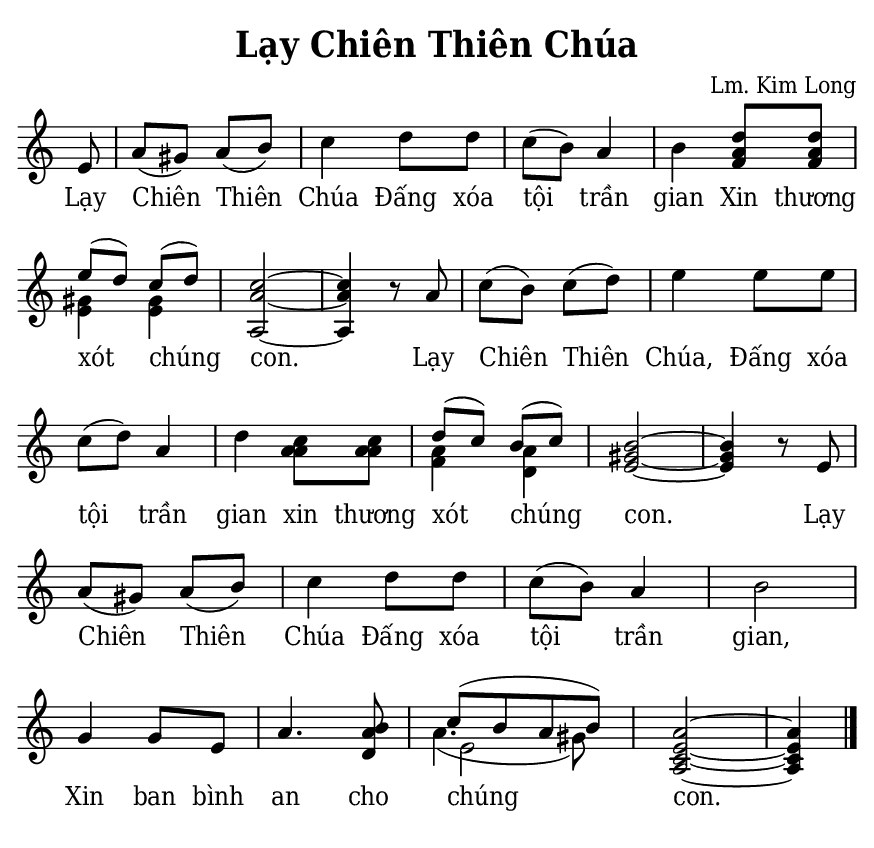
% Cài đặt chung\
\version "2.22.1"
\include "english.ly"

\header {
  title = "Lạy Chiên Thiên Chúa"
  composer = "Lm. Kim Long"
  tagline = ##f
}

% Đổi kích thước nốt cho bè phụ
notBePhu =
#(define-music-function (font-size music) (number? ly:music?)
   (for-some-music
     (lambda (m)
       (if (music-is-of-type? m 'rhythmic-event)
           (begin
             (set! (ly:music-property m 'tweaks)
                   (cons `(font-size . ,font-size)
                         (ly:music-property m 'tweaks)))
             #t)
           #f))
     music)
   music)

% Nhạc phiên khúc
nhacPhienKhucSop = \relative c' {
  \partial 8 e8 |
  a (gs) a (b) |
  c4 d8 d |
  c (b) a4 |
  b <d a f>8 <d a f> |
  <<
    {
      \voiceOne
      e8 (d) c (d)
    }
    \new Voice = "splitpart" {
      \voiceTwo
      <gs, e>4 <gs e>
    }
  >>
  \oneVoice
  <c a a,>2 ~ |
  <c a a,>4 r8 a |
  c (b) c (d) |
  e4 e8 e |
  c (d) a4 |
  d <c a a>8 <c a a> |
  <<
    {
      \voiceOne
      d (c) b (c)
    }
    \new Voice = "splitpart" {
      \voiceTwo
      <a f>4 <a d,>
    }
  >>
  \oneVoice
  <b gs e>2 ~ |
  <b gs e>4 r8 e, |
  a (gs) a (b) |
  c4 d8 d |
  c (b) a4 |
  b2 |
  g4 g8 e |
  a4. <b a d,>8 |
  <<
    {
      \voiceOne
      c8 ([b a b])
    }
    \new Voice = "splitpart" {
      \voiceTwo
      \override NoteColumn.force-hshift = #-1
      a4. (gs8)
    }
    \new Voice = "splitpart" {
      \voiceThree
      \override NoteColumn.force-hshift = #1
      \stemDown e2
    }
  >>
  \oneVoice
  <a e c a>2 ~ |
  <a e c a>4 \bar "|."
}

% Lời phiên khúc
loiPhienKhucSop = \lyrics {
  Lạy Chiên Thiên Chúa Đấng xóa tội trần gian
  Xin thương xót chúng con.
  Lạy Chiên Thiên Chúa, Đấng xóa tội trần gian
  xin thương xót chúng con.
  Lạy Chiên Thiên Chúa Đấng xóa tội trần gian,
  Xin ban bình an cho chúng con.
}

% Dàn trang
\paper {
  #(set-paper-size "a5")
  top-margin = 3\mm
  bottom-margin = 3\mm
  left-margin = 3\mm
  right-margin = 3\mm
  indent = #0
  #(define fonts
	 (make-pango-font-tree "Deja Vu Serif Condensed"
	 		       "Deja Vu Serif Condensed"
			       "Deja Vu Serif Condensed"
			       (/ 20 20)))
  print-page-number = ##f
  system-system-spacing = #'((basic-distance . 0.1) (padding . 2.5))
}

TongNhip = {
  \key c \major \time 2/4
  \set Timing.beamExceptions = #'()
  \set Timing.baseMoment = #(ly:make-moment 1/4)
}

\score {
  \new ChoirStaff <<
    \new Staff \with {
      \remove "Time_signature_engraver"
    }
    <<
      \new Voice = "beSop" {
        \clef treble \TongNhip \nhacPhienKhucSop
      }
      \new Lyrics \lyricsto beSop \loiPhienKhucSop
    >>
  >>
  \layout {
    \override Lyrics.LyricSpace.minimum-distance = #1.5
    \override Score.BarNumber.break-visibility = ##(#f #f #f)
    \override Score.SpacingSpanner.uniform-stretching = ##t
  } 
}
